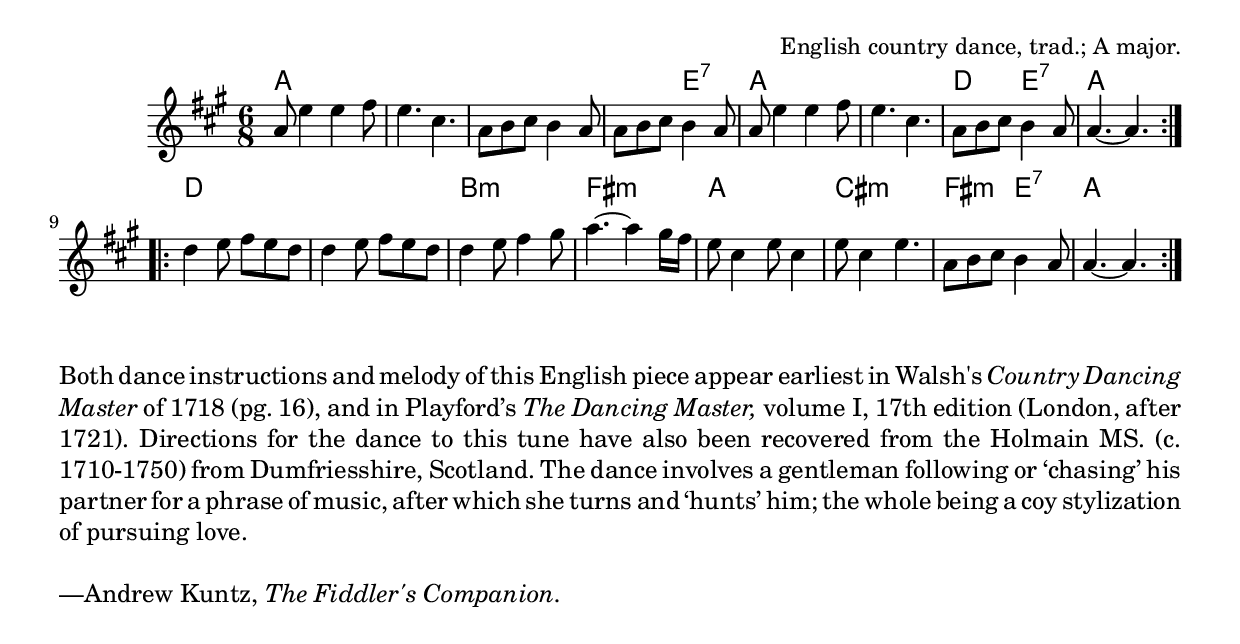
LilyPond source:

\version "2.18.2"
\include "util.ly"

\tocItem \markup "Hunt the Squirrel"

\score {
  <<
    \relative a' {
      \time 6/8
      \key a \major

      \repeat volta 2 {
        a8 e'4 e fis8 |
        e4. cis4. |
        a8 b cis b4 a8 |
        a8 b cis b4 a8 |

        a8 e'4 e fis8 |
        e4. cis4. |
        a8 b cis b4 a8 |
        a4.~a4.
      }

      \repeat volta 2 {
        d4 e8 fis e d |
        d4 e8 fis e d |
        d4 e8 fis4 gis8 |
        a4.~a4 gis16 fis16 |

        e8 cis4 e8 cis4 |
        e8 cis4 e4. |
        a,8 b cis b4 a8 |
        a4.~a4.
      }
    }

    \chords {
      \time 6/8
      \key a \major
      \set chordChanges = ##t

      \transpose a' a {
        \repeat volta 2 {
          a2. | a2. | a2. | a4. e4.:7 |
          a2. | a2. | d4. e4.:7 | a2. |
        }
        \repeat volta 2 {
          d2. | d2. | b2.:m | fis2.:m |
          a2. | cis2.:m | fis4.:m e4.:7 | a2. |
        }
      }
    }
  >>

  \header {
    title = "Hunt The Squirrel"
    opus = "English country dance, trad.; A major."
  }
}

\markuplist {
  \paragraph {
    Both dance instructions and melody of this English piece appear earliest
    in Walsh's \italic{Country Dancing Master} of 1718 (pg. 16), and in Playford’s
    \italic{The Dancing Master,} volume I, 17th edition (London, after 1721).
    Directions for the dance to this tune have also been recovered from the
    Holmain MS. (c. 1710‑1750) from Dumfriesshire, Scotland. The dance involves
    a gentleman following or ‘chasing’ his partner for a phrase of music, after
    which she turns and ‘hunts’ him; the whole being a coy stylization of pursuing love.
  }
  \paragraph {
    —Andrew Kuntz, \italic{The Fiddler's Companion.}
  }
}
